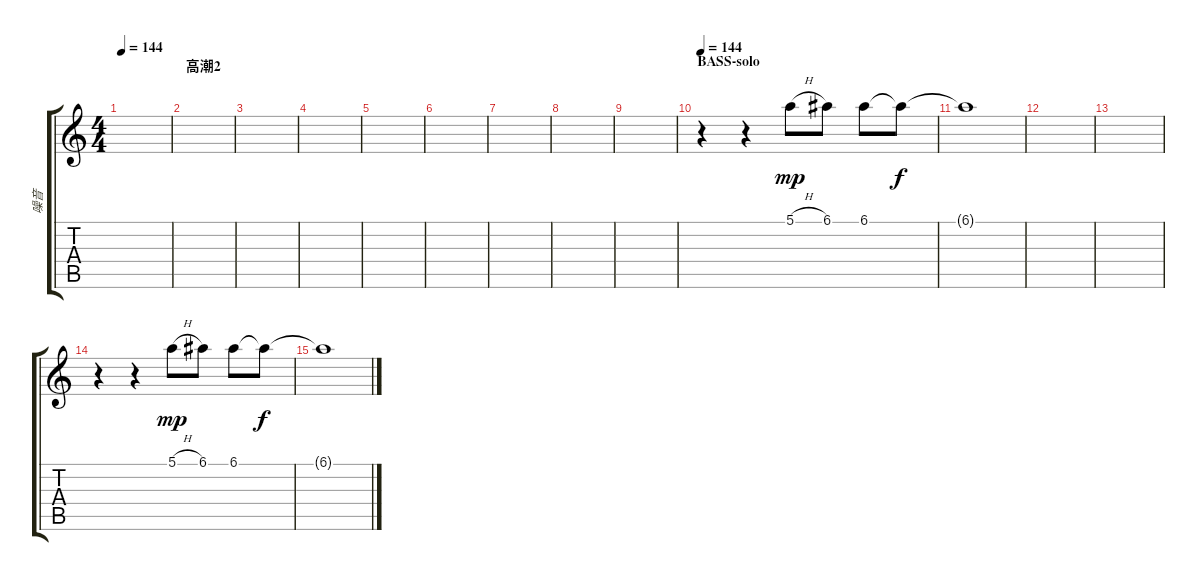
\track ("噪音" "噪音") {instrument electricguitarmuted}
\staff {score tabs}
\tuning (E4 B3 G3 D3 A2 E2) {hide}
\ts (4 4)
\tempo 144
\clef g2
\ks c
|
\section ("" "高潮2")
|
|
|
|
|
|
|
|
\section ("" "BASS-solo")
\tempo 144
r.4 r.4 5.1{h}.8{dy mp} 6.1.8 6.1.8 6.1{t}.8{dy f} |
6.1{t}.1 |
|
|
r.4 r.4 5.1{h}.8{dy mp} 6.1.8 6.1.8 6.1{t}.8{dy f} |
6.1{t}.1
